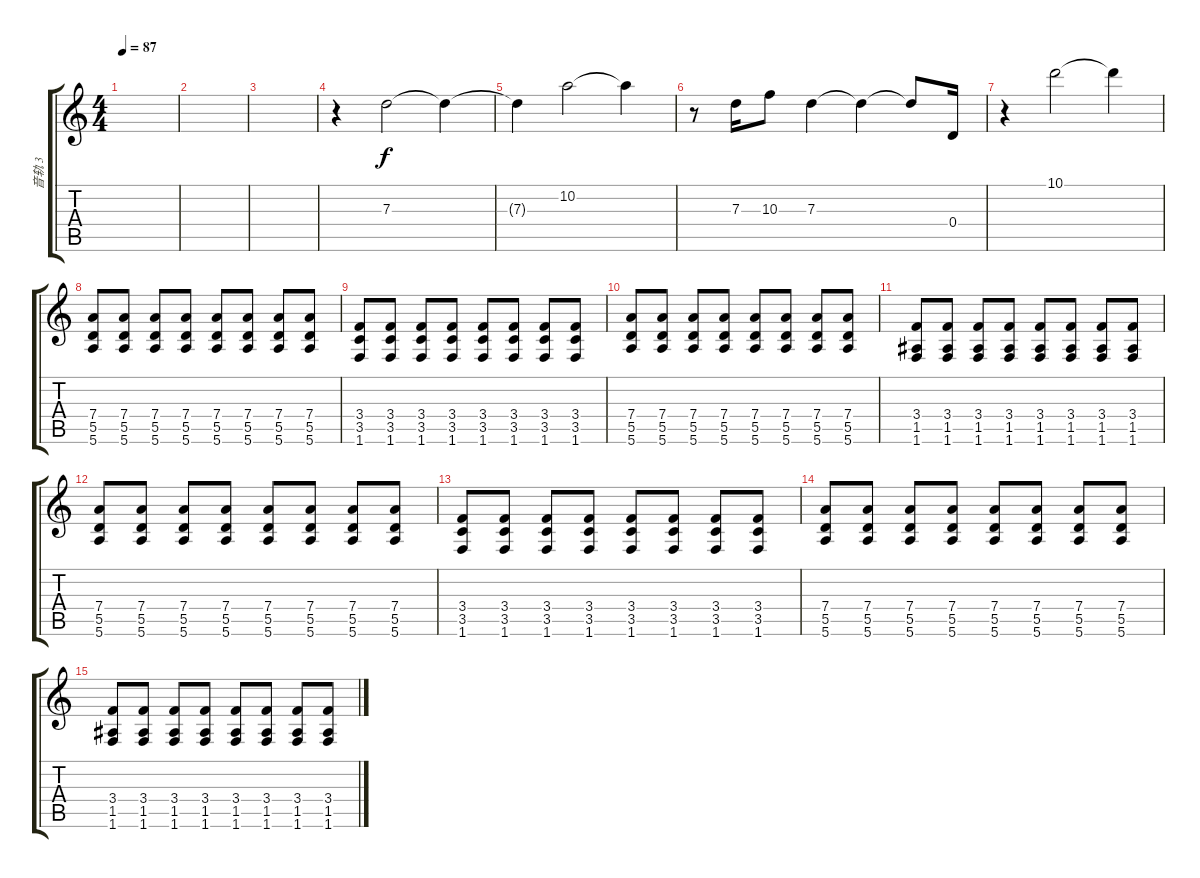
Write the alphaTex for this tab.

\track ("音轨 3" "音轨 3") {instrument overdrivenguitar}
\staff {score tabs}
\tuning (E4 B3 G3 D3 A2 E2) {hide}
\ts (4 4)
\tempo 87
\clef g2
\ks c
|
|
|
r.4 7.3.2 7.3{t}.4 |
7.3{t}.4 10.2.2 10.2{t}.4 |
r.8 7.3.16 10.3.8 7.3.4 7.3{t}.4 7.3{t}.8 0.4.16 |
r.4 10.1.2 10.1{t}.4 |
(7.4 5.5 5.6).8 (7.4 5.5 5.6).8 (7.4 5.5 5.6).8 (7.4 5.5 5.6).8 (7.4 5.5 5.6).8 (7.4 5.5 5.6).8 (7.4 5.5 5.6).8 (7.4 5.5 5.6).8 |
(3.4 3.5 1.6).8 (3.4 3.5 1.6).8 (3.4 3.5 1.6).8 (3.4 3.5 1.6).8 (3.4 3.5 1.6).8 (3.4 3.5 1.6).8 (3.4 3.5 1.6).8 (3.4 3.5 1.6).8 |
(7.4 5.5 5.6).8 (7.4 5.5 5.6).8 (7.4 5.5 5.6).8 (7.4 5.5 5.6).8 (7.4 5.5 5.6).8 (7.4 5.5 5.6).8 (7.4 5.5 5.6).8 (7.4 5.5 5.6).8 |
(3.4 1.5 1.6).8 (3.4 1.5 1.6).8 (3.4 1.5 1.6).8 (3.4 1.5 1.6).8 (3.4 1.5 1.6).8 (3.4 1.5 1.6).8 (3.4 1.5 1.6).8 (3.4 1.5 1.6).8 |
(7.4 5.5 5.6).8 (7.4 5.5 5.6).8 (7.4 5.5 5.6).8 (7.4 5.5 5.6).8 (7.4 5.5 5.6).8 (7.4 5.5 5.6).8 (7.4 5.5 5.6).8 (7.4 5.5 5.6).8 |
(3.4 3.5 1.6).8 (3.4 3.5 1.6).8 (3.4 3.5 1.6).8 (3.4 3.5 1.6).8 (3.4 3.5 1.6).8 (3.4 3.5 1.6).8 (3.4 3.5 1.6).8 (3.4 3.5 1.6).8 |
(7.4 5.5 5.6).8 (7.4 5.5 5.6).8 (7.4 5.5 5.6).8 (7.4 5.5 5.6).8 (7.4 5.5 5.6).8 (7.4 5.5 5.6).8 (7.4 5.5 5.6).8 (7.4 5.5 5.6).8 |
(3.4 1.5 1.6).8 (3.4 1.5 1.6).8 (3.4 1.5 1.6).8 (3.4 1.5 1.6).8 (3.4 1.5 1.6).8 (3.4 1.5 1.6).8 (3.4 1.5 1.6).8 (3.4 1.5 1.6).8
